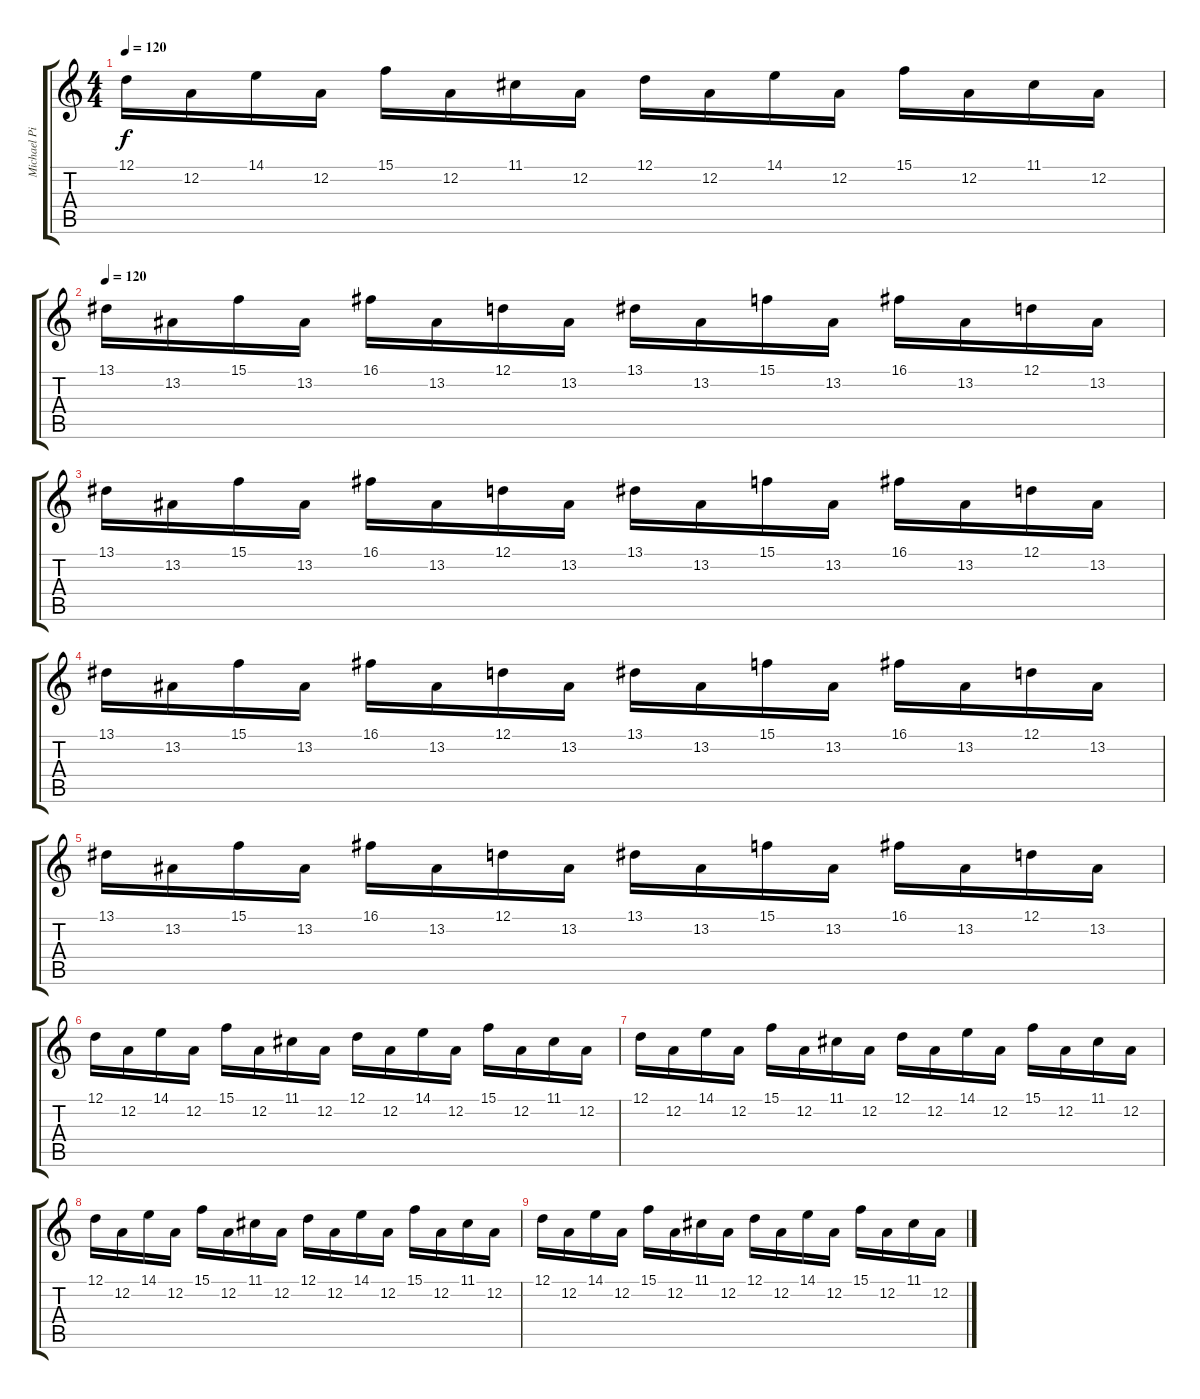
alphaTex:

\track ("Michael Pinnella - MUSICBOX" "Michael Pi") {instrument musicbox}
\staff {score tabs}
\tuning (D4 A3 F3 C3 G2 D2) {hide}
\ts (4 4)
\tempo 120
\clef g2
\ks c
12.1.16{dy f} 12.2.16 14.1.16 12.2.16 15.1.16 12.2.16 11.1.16 12.2.16 12.1.16 12.2.16 14.1.16 12.2.16 15.1.16 12.2.16 11.1.16 12.2.16 |
\tempo 120
13.1.16 13.2.16 15.1.16 13.2.16 16.1.16 13.2.16 12.1.16 13.2.16 13.1.16 13.2.16 15.1.16 13.2.16 16.1.16 13.2.16 12.1.16 13.2.16 |
13.1.16 13.2.16 15.1.16 13.2.16 16.1.16 13.2.16 12.1.16 13.2.16 13.1.16 13.2.16 15.1.16 13.2.16 16.1.16 13.2.16 12.1.16 13.2.16 |
13.1.16 13.2.16 15.1.16 13.2.16 16.1.16 13.2.16 12.1.16 13.2.16 13.1.16 13.2.16 15.1.16 13.2.16 16.1.16 13.2.16 12.1.16 13.2.16 |
13.1.16 13.2.16 15.1.16 13.2.16 16.1.16 13.2.16 12.1.16 13.2.16 13.1.16 13.2.16 15.1.16 13.2.16 16.1.16 13.2.16 12.1.16 13.2.16 |
12.1.16 12.2.16 14.1.16 12.2.16 15.1.16 12.2.16 11.1.16 12.2.16 12.1.16 12.2.16 14.1.16 12.2.16 15.1.16 12.2.16 11.1.16 12.2.16 |
12.1.16 12.2.16 14.1.16 12.2.16 15.1.16 12.2.16 11.1.16 12.2.16 12.1.16 12.2.16 14.1.16 12.2.16 15.1.16 12.2.16 11.1.16 12.2.16 |
12.1.16 12.2.16 14.1.16 12.2.16 15.1.16 12.2.16 11.1.16 12.2.16 12.1.16 12.2.16 14.1.16 12.2.16 15.1.16 12.2.16 11.1.16 12.2.16 |
12.1.16 12.2.16 14.1.16 12.2.16 15.1.16 12.2.16 11.1.16 12.2.16 12.1.16 12.2.16 14.1.16 12.2.16 15.1.16 12.2.16 11.1.16 12.2.16
